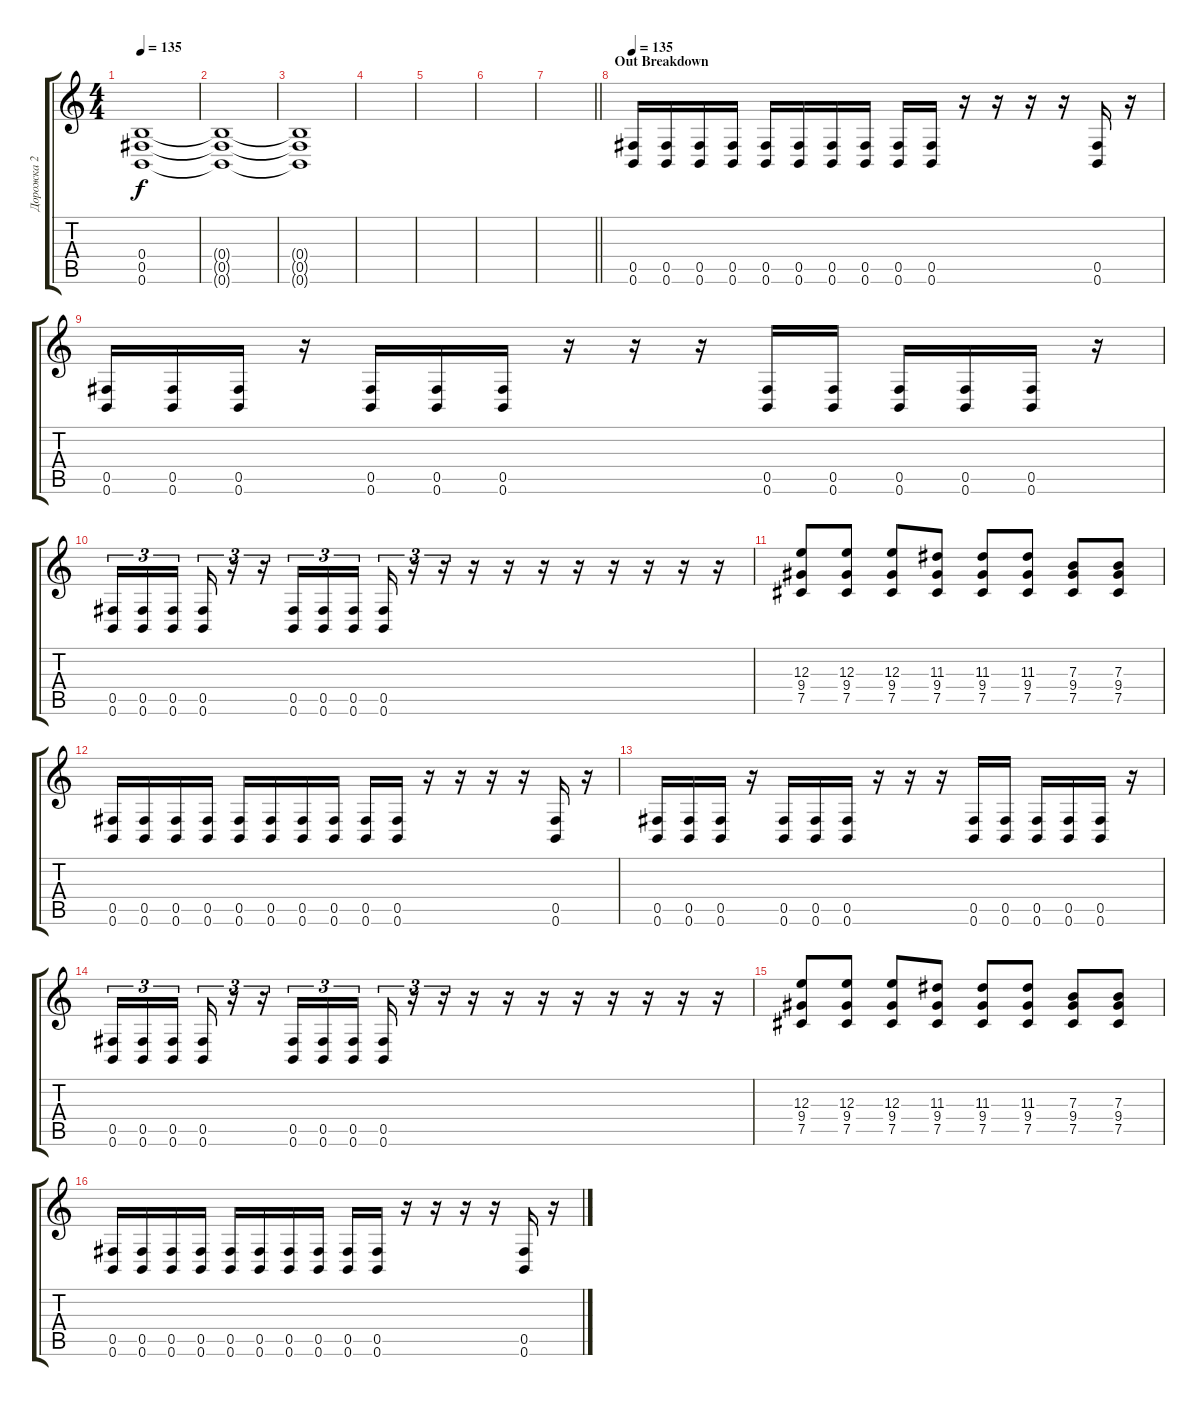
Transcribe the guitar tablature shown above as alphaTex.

\track ("Дорожка 2" "Дорожка 2") {instrument distortionguitar}
\staff {score tabs}
\tuning (Db4 Ab3 E3 B2 Gb2 B1) {hide}
\ts (4 4)
\tempo 135
\clef g2
\ks c
(0.4{t} 0.5{t} 0.6{t}).1{dy f} |
(0.4{t} 0.5{t} 0.6{t}).1 |
(0.4{t} 0.5{t} 0.6{t}).1 |
|
|
|
\barLineRight lightlight
|
\section ("" "Out Breakdown")
\tempo 135
(0.5 0.6).16{volume 15} (0.5 0.6).16 (0.5 0.6).16 (0.5 0.6).16 (0.5 0.6).16 (0.5 0.6).16 (0.5 0.6).16 (0.5 0.6).16 (0.5 0.6).16 (0.5 0.6).16 r.16 r.16 r.16 r.16 (0.5 0.6).16 r.16 |
(0.5 0.6).16 (0.5 0.6).16 (0.5 0.6).16 r.16 (0.5 0.6).16 (0.5 0.6).16 (0.5 0.6).16 r.16 r.16 r.16 (0.5 0.6).16 (0.5 0.6).16 (0.5 0.6).16 (0.5 0.6).16 (0.5 0.6).16 r.16 |
(0.5 0.6).16{tu (3 2)} (0.5 0.6).16{tu (3 2)} (0.5 0.6).16{tu (3 2) beam splitsecondary} (0.5 0.6).16{tu (3 2)} r.16{tu (3 2)} r.16{tu (3 2)} (0.5 0.6).16{tu (3 2)} (0.5 0.6).16{tu (3 2)} (0.5 0.6).16{tu (3 2) beam splitsecondary} (0.5 0.6).16{tu (3 2)} r.16{tu (3 2)} r.16{tu (3 2)} r.16 r.16 r.16 r.16 r.16 r.16 r.16 r.16 |
(12.3 9.4 7.5).8 (12.3 9.4 7.5).8 (12.3 9.4 7.5).8 (11.3 9.4 7.5).8 (11.3 9.4 7.5).8 (11.3 9.4 7.5).8 (7.3 9.4 7.5).8 (7.3 9.4 7.5).8 |
(0.5 0.6).16 (0.5 0.6).16 (0.5 0.6).16 (0.5 0.6).16 (0.5 0.6).16 (0.5 0.6).16 (0.5 0.6).16 (0.5 0.6).16 (0.5 0.6).16 (0.5 0.6).16 r.16 r.16 r.16 r.16 (0.5 0.6).16 r.16 |
(0.5 0.6).16 (0.5 0.6).16 (0.5 0.6).16 r.16 (0.5 0.6).16 (0.5 0.6).16 (0.5 0.6).16 r.16 r.16 r.16 (0.5 0.6).16 (0.5 0.6).16 (0.5 0.6).16 (0.5 0.6).16 (0.5 0.6).16 r.16 |
(0.5 0.6).16{tu (3 2)} (0.5 0.6).16{tu (3 2)} (0.5 0.6).16{tu (3 2) beam splitsecondary} (0.5 0.6).16{tu (3 2)} r.16{tu (3 2)} r.16{tu (3 2)} (0.5 0.6).16{tu (3 2)} (0.5 0.6).16{tu (3 2)} (0.5 0.6).16{tu (3 2) beam splitsecondary} (0.5 0.6).16{tu (3 2)} r.16{tu (3 2)} r.16{tu (3 2)} r.16 r.16 r.16 r.16 r.16 r.16 r.16 r.16 |
(12.3 9.4 7.5).8 (12.3 9.4 7.5).8 (12.3 9.4 7.5).8 (11.3 9.4 7.5).8 (11.3 9.4 7.5).8 (11.3 9.4 7.5).8 (7.3 9.4 7.5).8 (7.3 9.4 7.5).8 |
(0.5 0.6).16 (0.5 0.6).16 (0.5 0.6).16 (0.5 0.6).16 (0.5 0.6).16 (0.5 0.6).16 (0.5 0.6).16 (0.5 0.6).16 (0.5 0.6).16 (0.5 0.6).16 r.16 r.16 r.16 r.16 (0.5 0.6).16 r.16
